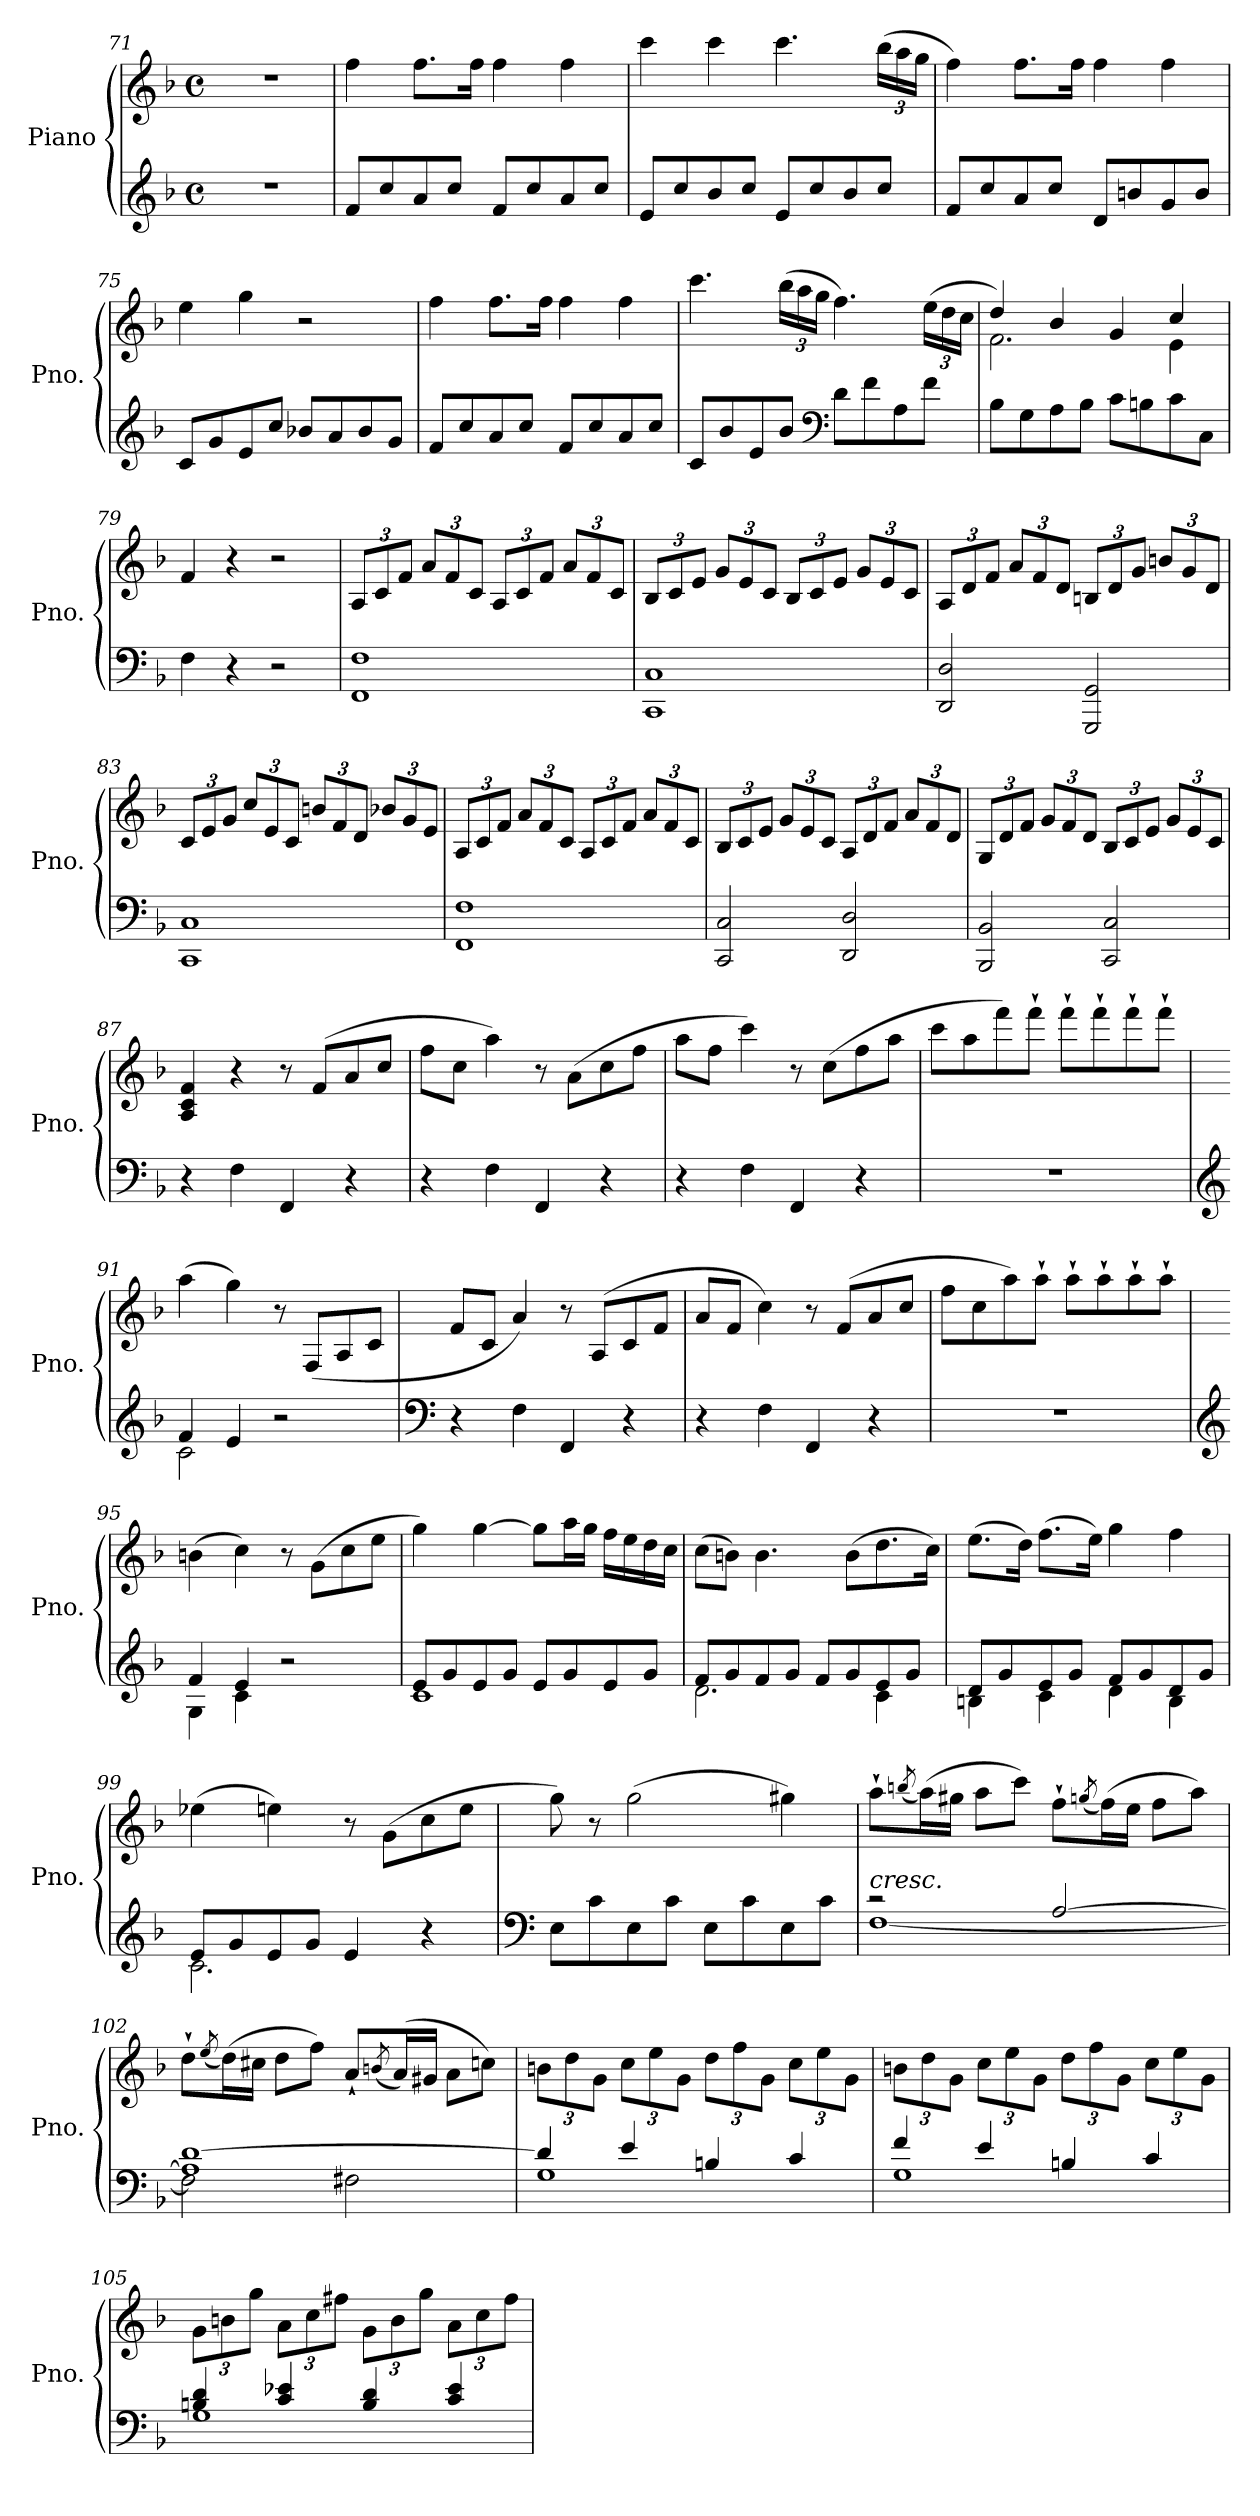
**kern	**kern
*part1	*part1
*staff2	*staff1
*I"Piano	*
*I'Pno.	*
*clefG2	*clefG2
*k[b-]	*k[b-]
*M4/4	*M4/4
*met(c)	*met(c)
=71	=71
1r	1r
=72	=72
8f/L	4ff\
8cc/	.
8a/	8.ff\L
8cc/J	.
.	16ff\Jk
8f/L	4ff\
8cc/	.
8a/	4ff\
8cc/J	.
=73	=73
8e/L	4ccc\
8cc/	.
8b-/	4ccc\
8cc/J	.
8e/L	4.ccc\
8cc/	.
8b-/	.
*	*Xbrackettup
8cc/J	(>24bb-\LL
.	24aa\
.	24gg\JJ
=74	=74
8f/L	4ff\)
8cc/	.
8a/	8.ff\L
8cc/J	.
.	16ff\Jk
8d/L	4ff\
8bn/	.
8g/	4ff\
8b/J	.
!!LO:LB:g=z
=75	=75
8c/L	4ee\
8g/	.
8e/	4gg\
8cc/J	.
8b-X/L	2r
8a/	.
8b-/	.
8g/J	.
=76	=76
8f/L	4ff\
8cc/	.
8a/	8.ff\L
8cc/J	.
.	16ff\Jk
8f/L	4ff\
8cc/	.
8a/	4ff\
8cc/J	.
=77	=77
8c/L	4.ccc\
8b-/	.
8e/	.
8b-/J	(>24bb-\LL
.	24aa\
.	24gg\JJ
*clefF4	*
8d\L	4.ff\)
8f\	.
8A\	.
8f\J	(>24ee\LL
.	24dd\
.	24cc\JJ
=78	=78
*	*^
8B-\L	4dd/)	2.f\
8G\	.	.
8A\	4b-/	.
8B-\J	.	.
8c\L	4g/	.
8Bn\	.	.
8c\	4cc/	4e\
8C\J	.	.
*	*v	*v
!!LO:LB:g=z
=79	=79
4F\	4f/
4r	4r
2r	2r
=80	=80
1FF 1F	12A/L
.	12c/
.	12f/J
.	12a/L
.	12f/
.	12c/J
.	12A/L
.	12c/
.	12f/J
.	12a/L
.	12f/
.	12c/J
=81	=81
1CC 1C	12B-/L
.	12c/
.	12e/J
.	12g/L
.	12e/
.	12c/J
.	12B-/L
.	12c/
.	12e/J
.	12g/L
.	12e/
.	12c/J
!!LO:LB:g=z
=82	=82
2DD/ 2D/	12A/L
.	12d/
.	12f/J
.	12a/L
.	12f/
.	12d/J
2GGG/ 2GG/	12Bn/L
.	12d/
.	12g/J
.	12bn/L
.	12g/
.	12d/J
=83	=83
1CC 1C	12c/L
.	12e/
.	12g/J
.	12cc/L
.	12e/
.	12c/J
.	12bn/L
.	12f/
.	12d/J
.	12b-X/L
.	12g/
.	12e/J
=84	=84
1FF 1F	12A/L
.	12c/
.	12f/J
.	12a/L
.	12f/
.	12c/J
.	12A/L
.	12c/
.	12f/J
.	12a/L
.	12f/
.	12c/J
!!LO:LB:g=z
=85	=85
2CC/ 2C/	12B-/L
.	12c/
.	12e/J
.	12g/L
.	12e/
.	12c/J
2DD/ 2D/	12A/L
.	12d/
.	12f/J
.	12a/L
.	12f/
.	12d/J
=86	=86
2BBB-/ 2BB-/	12G/L
.	12d/
.	12f/J
.	12g/L
.	12f/
.	12d/J
2CC/ 2C/	12B-/L
.	12c/
.	12e/J
.	12g/L
.	12e/
.	12c/J
=87	=87
4r	4A/ 4c/ 4f/
4F\	4r
4FF/	8r
.	(>8f/L
4r	8a/
.	8cc/J
!!LO:PB:g=z
=88	=88
4r	8ff\L
.	8cc\J
4F\	4aa\)
4FF/	8r
.	(>8a\L
4r	8cc\
.	8ff\J
=89	=89
4r	8aa\L
.	8ff\J
4F\	4ccc\)
4FF/	8r
.	(>8cc\L
4r	8ff\
.	8aa\J
=90	=90
1r	8ccc\L
.	8aa\
.	8fff\)
.	8fff`\J
.	8fff`\L
.	8fff`\
.	8fff`\
.	8fff`\J
=91	=91
*clefG2	*
*^	*
4f/	2c\	(>4aa\
4e/	.	4gg\)
2r	2ryy	8r
.	.	(>8F/L
.	.	8A/
.	.	8c/J
*v	*v	*
!!LO:LB:g=z
=92	=92
*clefF4	*
4r	8f/L
.	8c/J
4F\	4a/)
4FF/	8r
.	(<8A/L
4r	8c/
.	8f/J
=93	=93
4r	8a/L
.	8f/J
4F\	4cc\)
4FF/	8r
.	(<8f/L
4r	8a/
.	8cc/J
=94	=94
1r	8ff\L
.	8cc\
.	8aa\)
.	8aa`\J
.	8aa`\L
.	8aa`\
.	8aa`\
.	8aa`\J
=95	=95
*clefG2	*
*^	*
4f/	4G\	(>4bn\
4e/	4c\	4cc\)
2r	2ryy	8r
.	.	(>8g\L
.	.	8cc\
.	.	8ee\J
!!LO:LB:g=z
=96	=96	=96
8e/L	1c	4gg\)
8g/	.	.
8e/	.	[4gg\
8g/J	.	.
8e/L	.	8gg\L]
8g/	.	16aa\L
.	.	16gg\JJ
8e/	.	16ff\LL
.	.	16ee\
8g/J	.	16dd\
.	.	16cc\JJ
=97	=97	=97
8f/L	2.d\	(>8cc\L
8g/	.	8bn\J)
8f/	.	4.b\
8g/J	.	.
8f/L	.	.
8g/	.	(>8b\L
8e/	4c\	8.dd\
8g/J	.	.
.	.	16cc\Jk)
=98	=98	=98
8d/L	4Bn\	(>8.ee\L
8g/	.	.
.	.	16dd\Jk)
8e/	4c\	(>8.ff\L
8g/J	.	.
.	.	16ee\Jk)
8f/L	4d\	4gg\
8g/	.	.
8d/	4B\	4ff\
8g/J	.	.
=99	=99	=99
8e/L	2.c\	(>4ee-X\
8g/	.	.
8e/	.	4een\)
8g/J	.	.
4e/	.	8r
.	.	(>8g\L
4r	4ryy	8cc\
.	.	8ee\J
*v	*v	*
!!LO:LB:g=z
=100	=100
*clefF4	*
8E\L	8gg\)
8c\	8r
8E\	(>2gg\
8c\J	.
8E\L	.
8c\	.
8E\	4gg#X\)
8c\J	.
=101	=101
*^	*
!LO:TX:a:i:t=cresc.	!	!
2r	[1F	8aa`\L
.	.	(<8qbbn/
.	.	(>16aa\L)
.	.	16gg#X\JJ
.	.	8aa\L
.	.	8ccc\J)
[2A/	.	8ff`\L
.	.	(<8qggn/
.	.	(>16ff\L)
.	.	16ee\JJ
.	.	8ff\L
.	.	8aa\J)
=102	=102	=102
1A] [1d	2F\]	8dd`\L
.	.	(<8qee/
.	.	(>16dd\L)
.	.	16cc#X\JJ
.	.	8dd\L
.	.	8ff\J)
.	2F#X\	8a`/L
.	.	(<8qbn/
.	.	(>16a/L)
.	.	16g#X/JJ
.	.	8a\L
.	.	8ccn\J)
!!LO:LB:g=z
=103	=103	=103
4d/]	1G	12bn\L
.	.	12dd\
.	.	12g\J
4e/	.	12cc\L
.	.	12ee\
.	.	12g\J
4Bn/	.	12dd\L
.	.	12ff\
.	.	12g\J
4c/	.	12cc\L
.	.	12ee\
.	.	12g\J
=104	=104	=104
4f/	1G	12bn\L
.	.	12dd\
.	.	12g\J
4e/	.	12cc\L
.	.	12ee\
.	.	12g\J
4Bn/	.	12dd\L
.	.	12ff\
.	.	12g\J
4c/	.	12cc\L
.	.	12ee\
.	.	12g\J
=105	=105	=105
4Bn/ 4d/	1G	12g\L
.	.	12bn\
.	.	12gg\J
4c/ 4e-X/	.	12a\L
.	.	12cc\
.	.	12ff#X\J
4B/ 4d/	.	12g\L
.	.	12b\
.	.	12gg\J
4c/ 4e-/	.	12a\L
.	.	12cc\
.	.	12ff#\J
*v	*v	*
=	=
*-	*-
